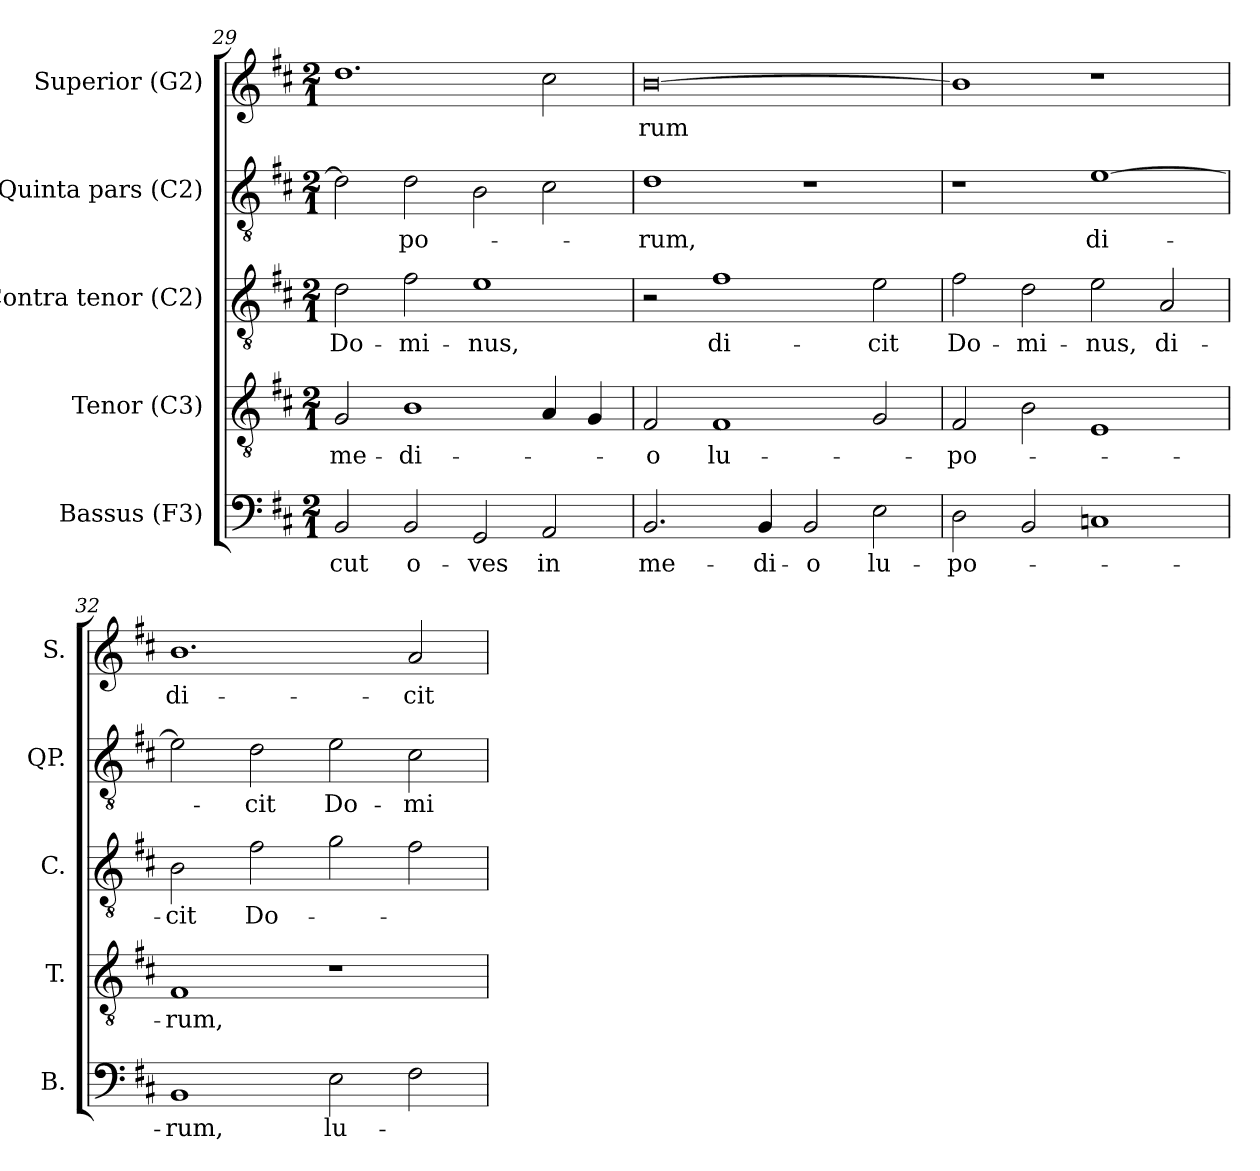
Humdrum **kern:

**kern	**text	**kern	**text	**kern	**text	**kern	**text	**kern	**text
*part5	*part5	*part4	*part4	*part3	*part3	*part2	*part2	*part1	*part1
*staff5	*staff5	*staff4	*staff4	*staff3	*staff3	*staff2	*staff2	*staff1	*staff1
*I"Bassus (F3)	*	*I"Tenor (C3)	*	*I"Contra tenor (C2)	*	*I"Quinta pars (C2)	*	*I"Superior (G2)	*
*I'B.	*	*I'T.	*	*I'C.	*	*I'QP.	*	*I'S.	*
!!LO:LB:g=z
*clefF4	*	*clefGv2	*	*clefGv2	*	*clefGv2	*	*clefG2	*
*	*	*ITrd7c12	*	*ITrd7c12	*	*ITrd7c12	*	*	*
*k[f#c#]	*	*k[f#c#]	*	*k[f#c#]	*	*k[f#c#]	*	*k[f#c#]	*
*D:	*	*D:	*	*D:	*	*D:	*	*D:	*
*M2/1	*	*M2/1	*	*M2/1	*	*M2/1	*	*M2/1	*
=29	=29	=29	=29	=29	=29	=29	=29	=29	=29
!	!LO:LY:b:color=#000000	!	!	!	!	!	!	!	!
!	!	!	!LO:LY:b:color=#000000	!	!	!	!	!	!
!	!	!	!	!	!LO:LY:b:color=#000000	!	!	!	!
2BBi/	-cut	2GGi/	me-	2Di\	Do-	2Di\]	.	1.ddi	.
!	!LO:LY:b:color=#000000	!	!	!	!	!	!	!	!
!	!	!	!LO:LY:b:color=#000000	!	!	!	!	!	!
!	!	!	!	!	!LO:LY:b:color=#000000	!	!	!	!
!	!	!	!	!	!	!	!LO:LY:b:color=#000000	!	!
2BBi/	o-	1BBi	-di-	2F#i\	-mi-	2Di\	-po-	.	.
!	!LO:LY:b:color=#000000	!	!	!	!	!	!	!	!
!	!	!	!	!	!LO:LY:b:color=#000000	!	!	!	!
2GGi/	-ves	.	.	1Ei	-nus,	2BBi\	.	.	.
!	!LO:LY:b:color=#000000	!	!	!	!	!	!	!	!
2AAi/	in	4AAi/	.	.	.	2C#i\	.	2cc#i\	.
.	.	4GGi/	.	.	.	.	.	.	.
=30	=30	=30	=30	=30	=30	=30	=30	=30	=30
!	!LO:LY:b:color=#000000	!	!	!	!	!	!	!	!
!	!	!	!LO:LY:b:color=#000000	!	!	!	!	!	!
!	!	!	!	!	!	!	!LO:LY:b:color=#000000	!	!
!	!	!	!	!	!	!	!	!	!LO:LY:b:color=#000000
2.BBi/	me-	2FF#i/	-o	2r	.	1Di	-rum,	[0bi	-rum
!	!	!	!LO:LY:b:color=#000000	!	!	!	!	!	!
!	!	!	!	!	!LO:LY:b:color=#000000	!	!	!	!
.	.	1FF#i	lu-	1F#i	di-	.	.	.	.
!	!LO:LY:b:color=#000000	!	!	!	!	!	!	!	!
4BBi/	-di-	.	.	.	.	.	.	.	.
!	!LO:LY:b:color=#000000	!	!	!	!	!	!	!	!
2BBi/	-o	.	.	.	.	1r	.	.	.
!	!LO:LY:b:color=#000000	!	!	!	!	!	!	!	!
!	!	!	!	!	!LO:LY:b:color=#000000	!	!	!	!
2Ei\	lu-	2GGi/	.	2Ei\	-cit	.	.	.	.
=31	=31	=31	=31	=31	=31	=31	=31	=31	=31
!	!LO:LY:b:color=#000000	!	!	!	!	!	!	!	!
!	!	!	!LO:LY:b:color=#000000	!	!	!	!	!	!
!	!	!	!	!	!LO:LY:b:color=#000000	!	!	!	!
2Di\	-po-	2FF#i/	-po-	2F#i\	Do-	1r	.	1bi]	.
!	!	!	!	!	!LO:LY:b:color=#000000	!	!	!	!
2BBi/	.	2BBi\	.	2Di\	-mi-	.	.	.	.
!	!	!	!	!	!LO:LY:b:color=#000000	!	!	!	!
!	!	!	!	!	!	!	!LO:LY:b:color=#000000	!	!
1Cni	.	1EEi	.	2Ei\	-nus,	[1Ei	di-	1r	.
!	!	!	!	!	!LO:LY:b:color=#000000	!	!	!	!
.	.	.	.	2AAi/	di-	.	.	.	.
=32	=32	=32	=32	=32	=32	=32	=32	=32	=32
!	!LO:LY:b:color=#000000	!	!	!	!	!	!	!	!
!	!	!	!LO:LY:b:color=#000000	!	!	!	!	!	!
!	!	!	!	!	!LO:LY:b:color=#000000	!	!	!	!
!	!	!	!	!	!	!	!	!	!LO:LY:b:color=#000000
1BBi	-rum,	1FF#i	-rum,	2BBi\	-cit	2Ei\]	.	1.bi	di-
!	!	!	!	!	!LO:LY:b:color=#000000	!	!	!	!
!	!	!	!	!	!	!	!LO:LY:b:color=#000000	!	!
.	.	.	.	2F#i\	Do-	2Di\	-cit	.	.
!	!LO:LY:b:color=#000000	!	!	!	!	!	!	!	!
!	!	!	!	!	!	!	!LO:LY:b:color=#000000	!	!
2Ei\	lu-	1r	.	2Gi\	.	2Ei\	Do-	.	.
!	!	!	!	!	!	!	!LO:LY:b:color=#000000	!	!
!	!	!	!	!	!	!	!	!	!LO:LY:b:color=#000000
2F#i\	.	.	.	2F#i\	.	2C#i\	-mi-	2ai/	-cit
=	=	=	=	=	=	=	=	=	=
*-	*-	*-	*-	*-	*-	*-	*-	*-	*-
